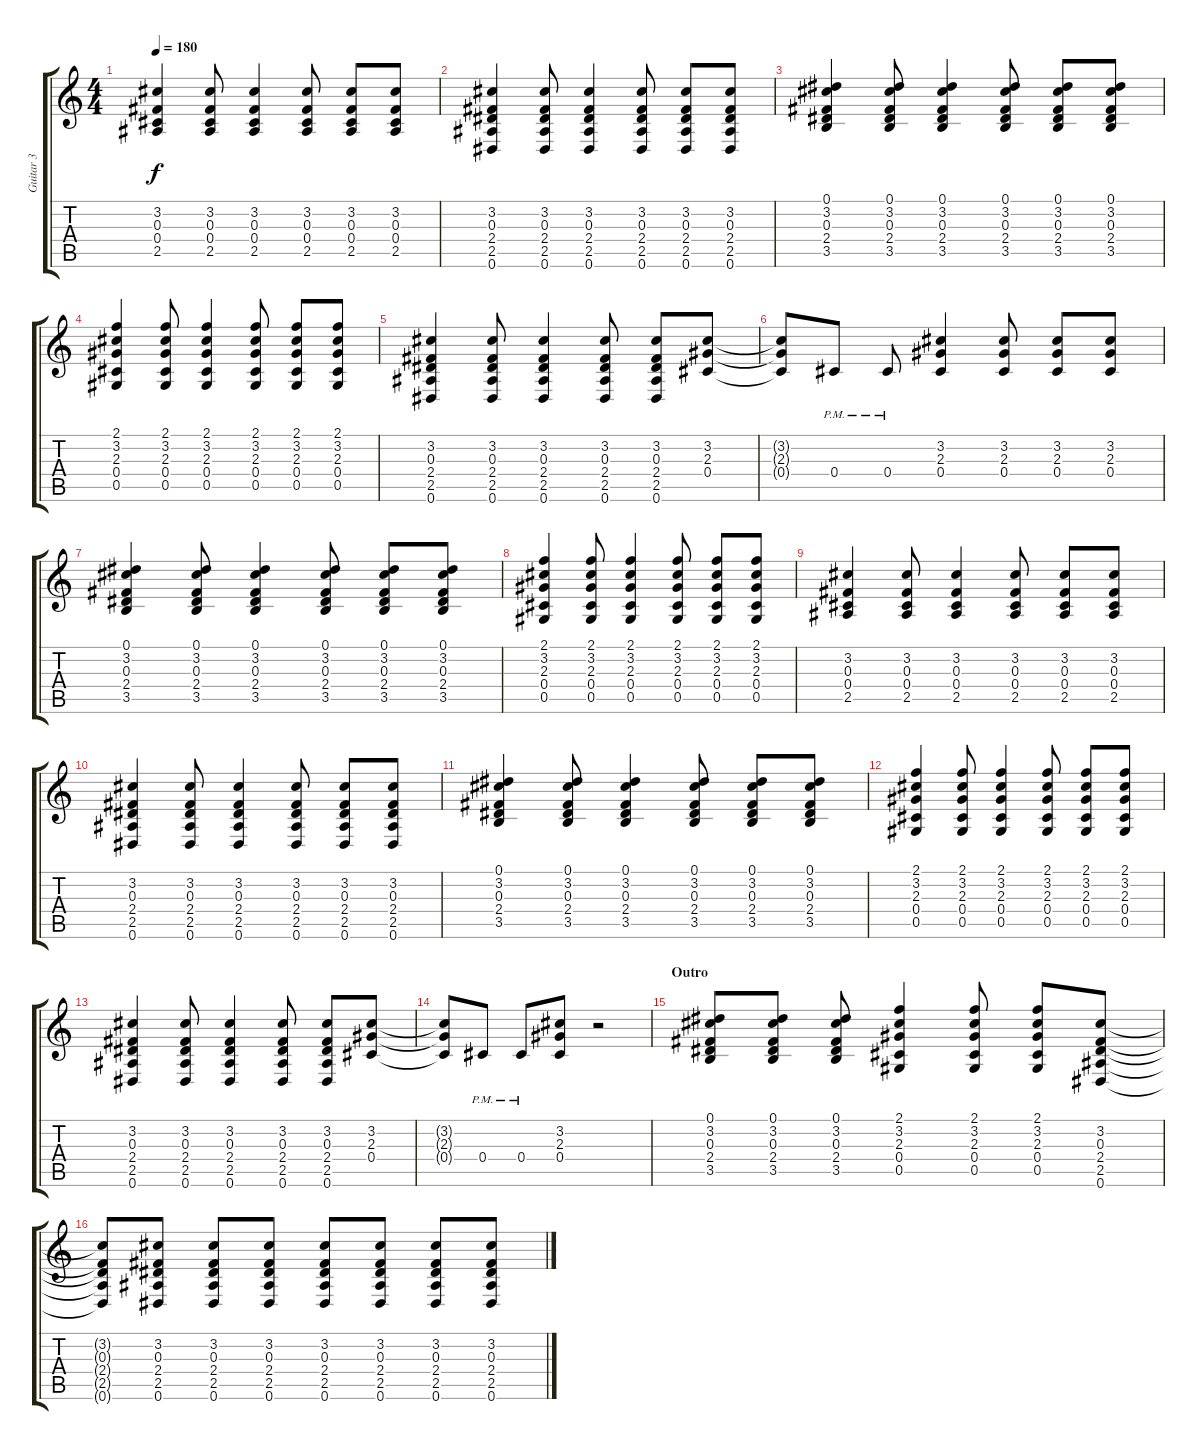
\track ("Guitar 3" "Guitar 3") {instrument overdrivenguitar}
\staff {score tabs}
\tuning (Eb4 Bb3 Gb3 Db3 Ab2 Eb2) {hide}
\ts (4 4)
\tempo 180
\clef g2
\ks c
(3.2 0.3 0.4 2.5).4{dy f} (3.2 0.3 0.4 2.5).8 (3.2 0.3 0.4 2.5).4 (3.2 0.3 0.4 2.5).8 (3.2 0.3 0.4 2.5).8 (3.2 0.3 0.4 2.5).8 |
(3.2 0.3 2.4 2.5 0.6).4 (3.2 0.3 2.4 2.5 0.6).8 (3.2 0.3 2.4 2.5 0.6).4 (3.2 0.3 2.4 2.5 0.6).8 (3.2 0.3 2.4 2.5 0.6).8 (3.2 0.3 2.4 2.5 0.6).8 |
(0.1 3.2 0.3 2.4 3.5).4 (0.1 3.2 0.3 2.4 3.5).8 (0.1 3.2 0.3 2.4 3.5).4 (0.1 3.2 0.3 2.4 3.5).8 (0.1 3.2 0.3 2.4 3.5).8 (0.1 3.2 0.3 2.4 3.5).8 |
(2.1 3.2 2.3 0.4 0.5).4 (2.1 3.2 2.3 0.4 0.5).8 (2.1 3.2 2.3 0.4 0.5).4 (2.1 3.2 2.3 0.4 0.5).8 (2.1 3.2 2.3 0.4 0.5).8 (2.1 3.2 2.3 0.4 0.5).8 |
(3.2 0.3 2.4 2.5 0.6).4 (3.2 0.3 2.4 2.5 0.6).8 (3.2 0.3 2.4 2.5 0.6).4 (3.2 0.3 2.4 2.5 0.6).8 (3.2 0.3 2.4 2.5 0.6).8 (3.2 2.3 0.4).8 |
(3.2{t} 2.3{t} 0.4{t}).8 0.4{pm}.8 0.4{pm}.8 (3.2 2.3 0.4).4 (3.2 2.3 0.4).8 (3.2 2.3 0.4).8 (3.2 2.3 0.4).8 |
(0.1 3.2 0.3 2.4 3.5).4 (0.1 3.2 0.3 2.4 3.5).8 (0.1 3.2 0.3 2.4 3.5).4 (0.1 3.2 0.3 2.4 3.5).8 (0.1 3.2 0.3 2.4 3.5).8 (0.1 3.2 0.3 2.4 3.5).8 |
(2.1 3.2 2.3 0.4 0.5).4 (2.1 3.2 2.3 0.4 0.5).8 (2.1 3.2 2.3 0.4 0.5).4 (2.1 3.2 2.3 0.4 0.5).8 (2.1 3.2 2.3 0.4 0.5).8 (2.1 3.2 2.3 0.4 0.5).8 |
(3.2 0.3 0.4 2.5).4 (3.2 0.3 0.4 2.5).8 (3.2 0.3 0.4 2.5).4 (3.2 0.3 0.4 2.5).8 (3.2 0.3 0.4 2.5).8 (3.2 0.3 0.4 2.5).8 |
(3.2 0.3 2.4 2.5 0.6).4 (3.2 0.3 2.4 2.5 0.6).8 (3.2 0.3 2.4 2.5 0.6).4 (3.2 0.3 2.4 2.5 0.6).8 (3.2 0.3 2.4 2.5 0.6).8 (3.2 0.3 2.4 2.5 0.6).8 |
(0.1 3.2 0.3 2.4 3.5).4 (0.1 3.2 0.3 2.4 3.5).8 (0.1 3.2 0.3 2.4 3.5).4 (0.1 3.2 0.3 2.4 3.5).8 (0.1 3.2 0.3 2.4 3.5).8 (0.1 3.2 0.3 2.4 3.5).8 |
(2.1 3.2 2.3 0.4 0.5).4 (2.1 3.2 2.3 0.4 0.5).8 (2.1 3.2 2.3 0.4 0.5).4 (2.1 3.2 2.3 0.4 0.5).8 (2.1 3.2 2.3 0.4 0.5).8 (2.1 3.2 2.3 0.4 0.5).8 |
(3.2 0.3 2.4 2.5 0.6).4 (3.2 0.3 2.4 2.5 0.6).8 (3.2 0.3 2.4 2.5 0.6).4 (3.2 0.3 2.4 2.5 0.6).8 (3.2 0.3 2.4 2.5 0.6).8 (3.2 2.3 0.4).8 |
(3.2{t} 2.3{t} 0.4{t}).8 0.4{pm}.8 0.4{pm}.8 (3.2 2.3 0.4).8 r.2 |
\section ("" "Outro")
(0.1 3.2 0.3 2.4 3.5).8 (0.1 3.2 0.3 2.4 3.5).8 (0.1 3.2 0.3 2.4 3.5).8 (2.1 3.2 2.3 0.4 0.5).4 (2.1 3.2 2.3 0.4 0.5).8 (2.1 3.2 2.3 0.4 0.5).8 (3.2 0.3 2.4 2.5 0.6).8 |
(3.2{t} 0.3{t} 2.4{t} 2.5{t} 0.6{t}).8 (3.2 0.3 2.4 2.5 0.6).8 (3.2 0.3 2.4 2.5 0.6).8 (3.2 0.3 2.4 2.5 0.6).8 (3.2 0.3 2.4 2.5 0.6).8 (3.2 0.3 2.4 2.5 0.6).8 (3.2 0.3 2.4 2.5 0.6).8 (3.2 0.3 2.4 2.5 0.6).8
